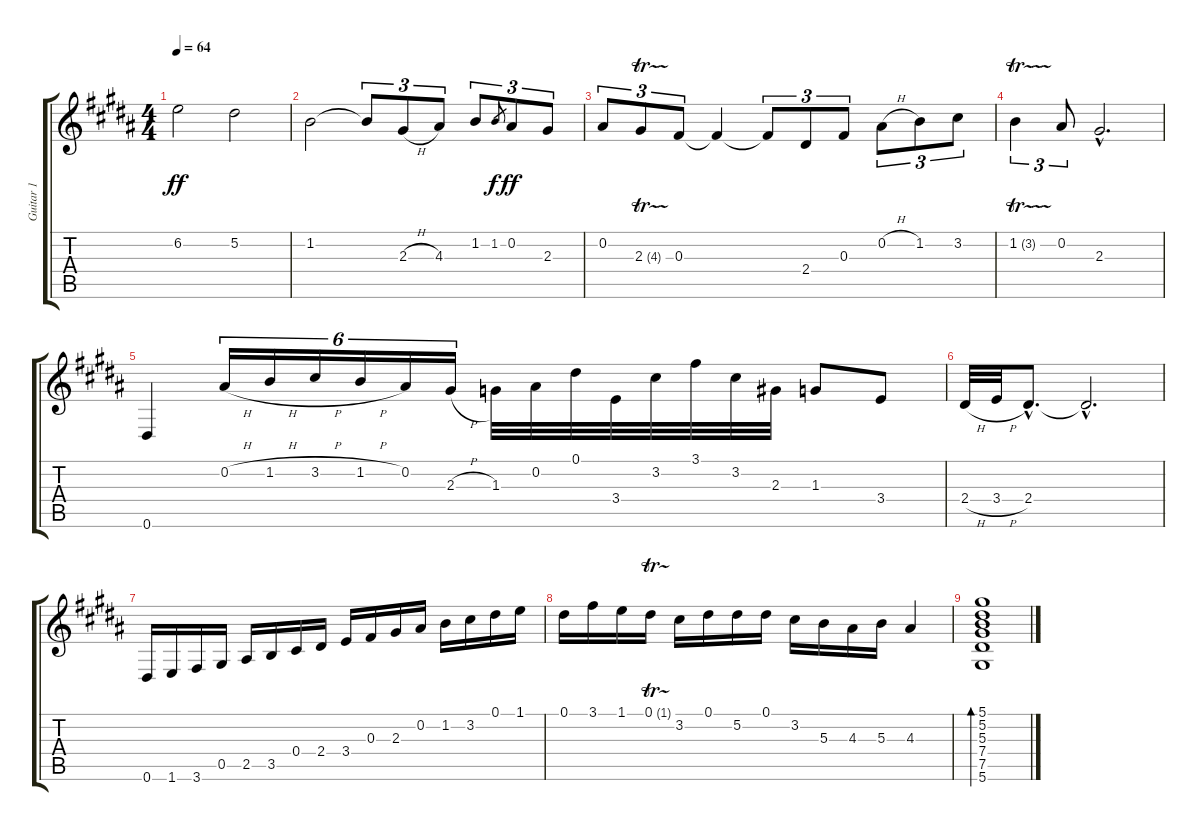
\track ("Guitar 1" "Guitar 1") {instrument acousticguitarsteel}
\staff {score tabs}
\tuning (Eb4 Bb3 Gb3 Db3 Ab2 Eb2) {hide}
\ts (4 4)
\tempo 64
\clef g2
\ks g#minor
6.2.2{dy ff} 5.2.2 |
1.2.2 1.2{t}.8{tu (3 2)} 2.3{h}.8{tu (3 2)} 4.3.8{tu (3 2)} 1.2.8{tu (3 2)} 1.2.8{gr dy f} 0.2.8{tu (3 2) dy ff} 2.3.8{tu (3 2)} |
0.2.8{tu (3 2)} 2.3{tr (4 64)}.8{tu (3 2)} 0.3.8{tu (3 2)} 0.3{t}.4 0.3{t}.8{tu (3 2)} 2.4.8{tu (3 2)} 0.3.8{tu (3 2)} 0.2{h}.8{tu (3 2)} 1.2.8{tu (3 2)} 3.2.8{tu (3 2)} |
1.2{tr (3 16)}.4{tu (3 2)} 0.2.8{tu (3 2)} 2.3{hac}.2{d} |
0.6.4 0.2{h}.16{tu (6 4)} 1.2{h}.16{tu (6 4)} 3.2{h}.16{tu (6 4)} 1.2{h}.16{tu (6 4)} 0.2.16{tu (6 4)} 2.3{h}.16{tu (6 4)} 1.3.32 0.2.32 0.1.32 3.4.32 3.2.32 3.1.32 3.2.32 2.3.32 1.3.8 3.4.8 |
2.4{h}.32 3.4{h}.32 2.4{hac}.8{d} 2.4{hac t}.2{d} |
0.6.16 1.6.16 3.6.16 0.5.16 2.5.16 3.5.16 0.4.16 2.4.16 3.4.16 0.3.16 2.3.16 0.2.16 1.2.16 3.2.16 0.1.16 1.1.16 |
0.1.16 3.1.16 1.1.16 0.1{tr (1 64)}.16 3.2.16 0.1.16 5.2.16 0.1.16 3.2.16 5.3.16 4.3.16 5.3.16 4.3.4 |
(5.1 5.2 5.3 7.4 7.5 5.6).1{bd 240}
